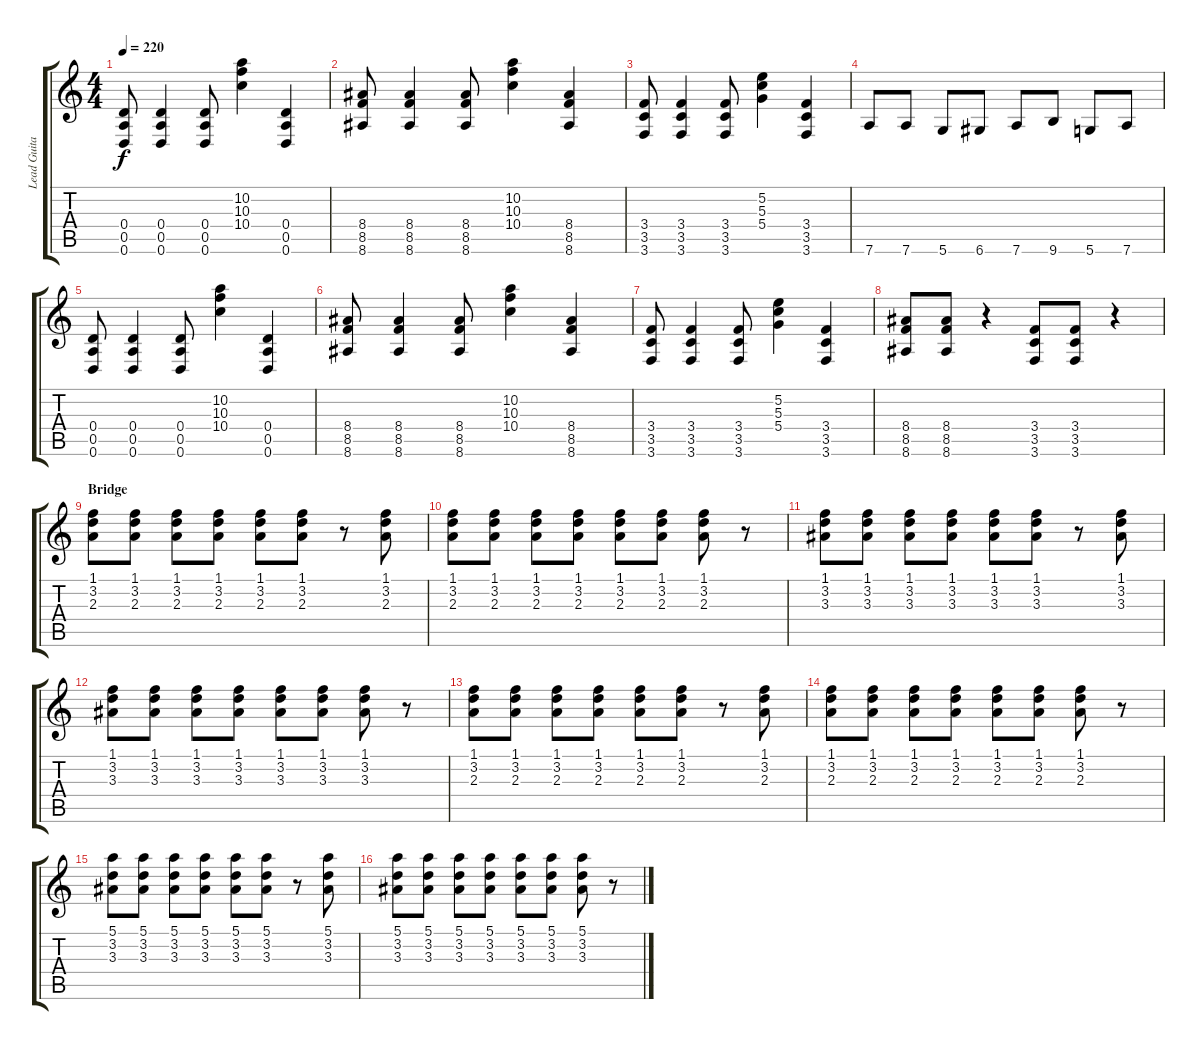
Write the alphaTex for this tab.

\track ("Lead Guitar" "Lead Guita") {instrument overdrivenguitar}
\staff {score tabs}
\tuning (E4 B3 G3 D3 A2 D2) {hide}
\ts (4 4)
\tempo 220
\clef g2
\ks c
(0.4 0.5 0.6).8{dy f} (0.4 0.5 0.6).4 (0.4 0.5 0.6).8 (10.2 10.3 10.4).4 (0.4 0.5 0.6).4 |
(8.4 8.5 8.6).8 (8.4 8.5 8.6).4 (8.4 8.5 8.6).8 (10.2 10.3 10.4).4 (8.4 8.5 8.6).4 |
(3.4 3.5 3.6).8 (3.4 3.5 3.6).4 (3.4 3.5 3.6).8 (5.2 5.3 5.4).4 (3.4 3.5 3.6).4 |
7.6.8 7.6.8 5.6.8 6.6.8 7.6.8 9.6.8 5.6.8 7.6.8 |
(0.4 0.5 0.6).8 (0.4 0.5 0.6).4 (0.4 0.5 0.6).8 (10.2 10.3 10.4).4 (0.4 0.5 0.6).4 |
(8.4 8.5 8.6).8 (8.4 8.5 8.6).4 (8.4 8.5 8.6).8 (10.2 10.3 10.4).4 (8.4 8.5 8.6).4 |
(3.4 3.5 3.6).8 (3.4 3.5 3.6).4 (3.4 3.5 3.6).8 (5.2 5.3 5.4).4 (3.4 3.5 3.6).4 |
(8.4 8.5 8.6).8 (8.4 8.5 8.6).8 r.4 (3.4 3.5 3.6).8 (3.4 3.5 3.6).8 r.4 |
\section ("" "Bridge")
(1.1 3.2 2.3).8 (1.1 3.2 2.3).8 (1.1 3.2 2.3).8 (1.1 3.2 2.3).8 (1.1 3.2 2.3).8 (1.1 3.2 2.3).8 r.8 (1.1 3.2 2.3).8 |
(1.1 3.2 2.3).8 (1.1 3.2 2.3).8 (1.1 3.2 2.3).8 (1.1 3.2 2.3).8 (1.1 3.2 2.3).8 (1.1 3.2 2.3).8 (1.1 3.2 2.3).8 r.8 |
(1.1 3.2 3.3).8 (1.1 3.2 3.3).8 (1.1 3.2 3.3).8 (1.1 3.2 3.3).8 (1.1 3.2 3.3).8 (1.1 3.2 3.3).8 r.8 (1.1 3.2 3.3).8 |
(1.1 3.2 3.3).8 (1.1 3.2 3.3).8 (1.1 3.2 3.3).8 (1.1 3.2 3.3).8 (1.1 3.2 3.3).8 (1.1 3.2 3.3).8 (1.1 3.2 3.3).8 r.8 |
(1.1 3.2 2.3).8 (1.1 3.2 2.3).8 (1.1 3.2 2.3).8 (1.1 3.2 2.3).8 (1.1 3.2 2.3).8 (1.1 3.2 2.3).8 r.8 (1.1 3.2 2.3).8 |
(1.1 3.2 2.3).8 (1.1 3.2 2.3).8 (1.1 3.2 2.3).8 (1.1 3.2 2.3).8 (1.1 3.2 2.3).8 (1.1 3.2 2.3).8 (1.1 3.2 2.3).8 r.8 |
(5.1 3.2 3.3).8 (5.1 3.2 3.3).8 (5.1 3.2 3.3).8 (5.1 3.2 3.3).8 (5.1 3.2 3.3).8 (5.1 3.2 3.3).8 r.8 (5.1 3.2 3.3).8 |
(5.1 3.2 3.3).8 (5.1 3.2 3.3).8 (5.1 3.2 3.3).8 (5.1 3.2 3.3).8 (5.1 3.2 3.3).8 (5.1 3.2 3.3).8 (5.1 3.2 3.3).8 r.8
